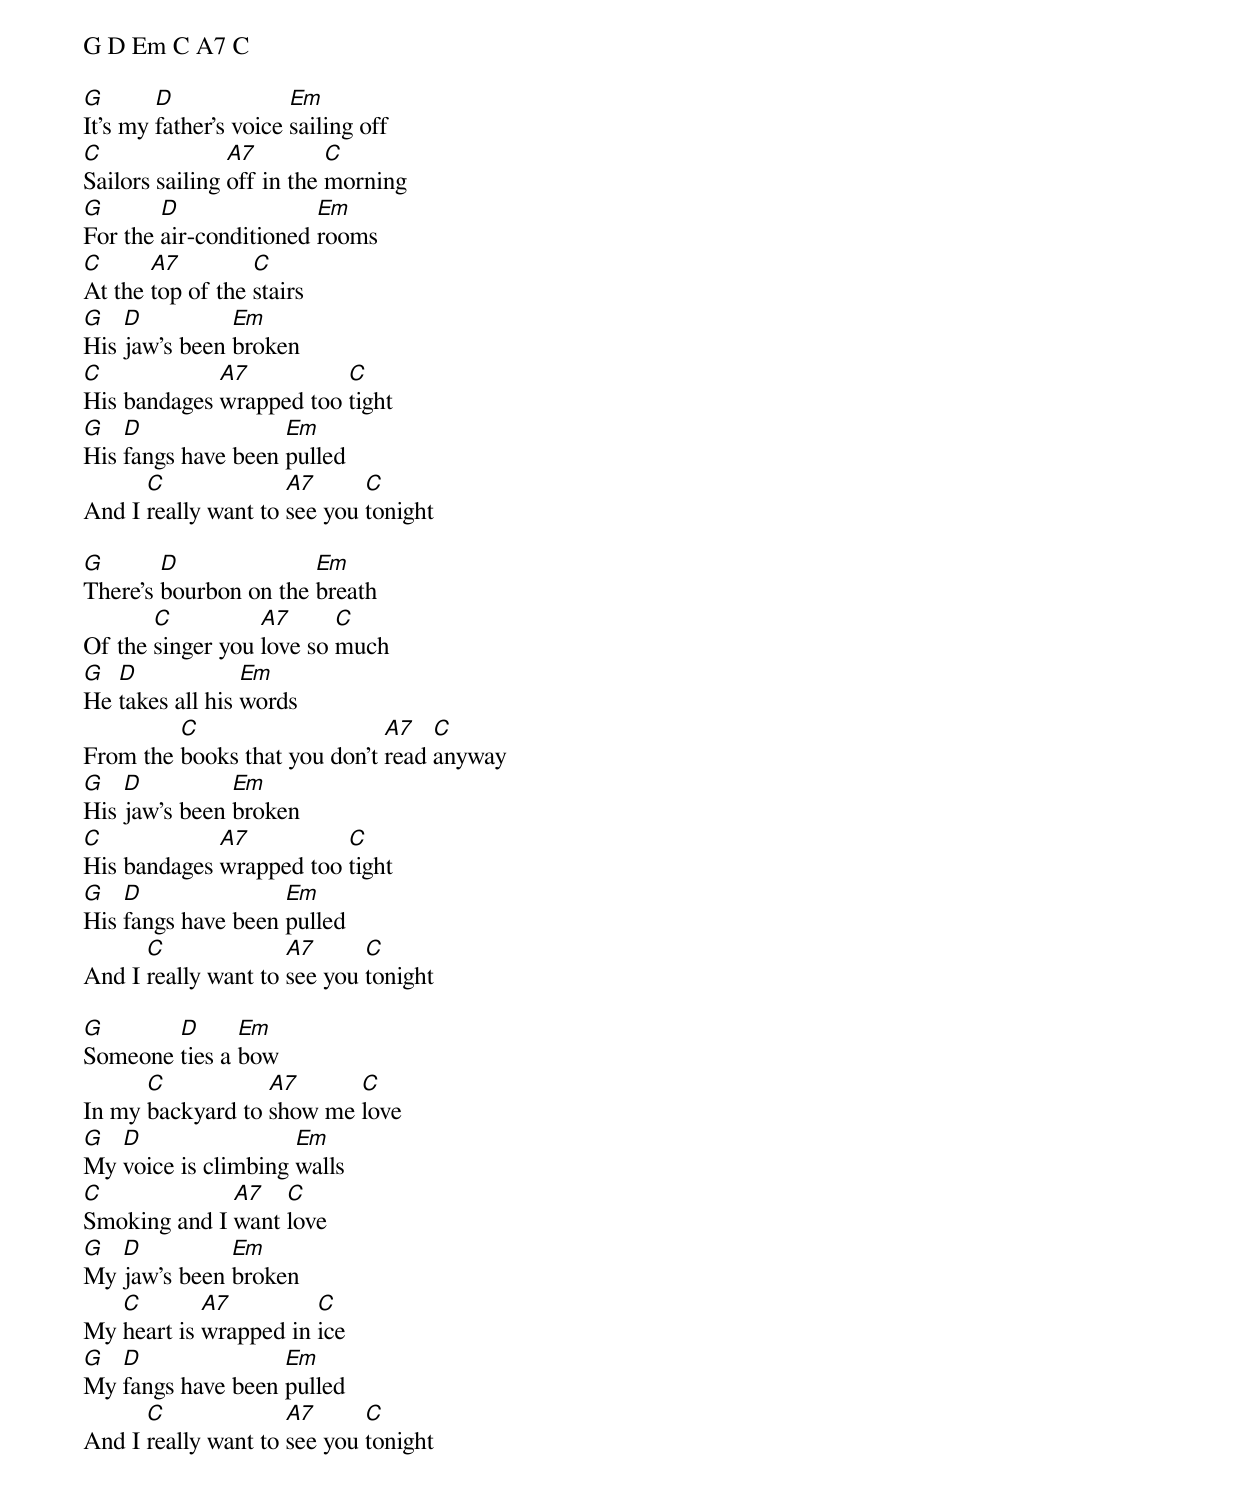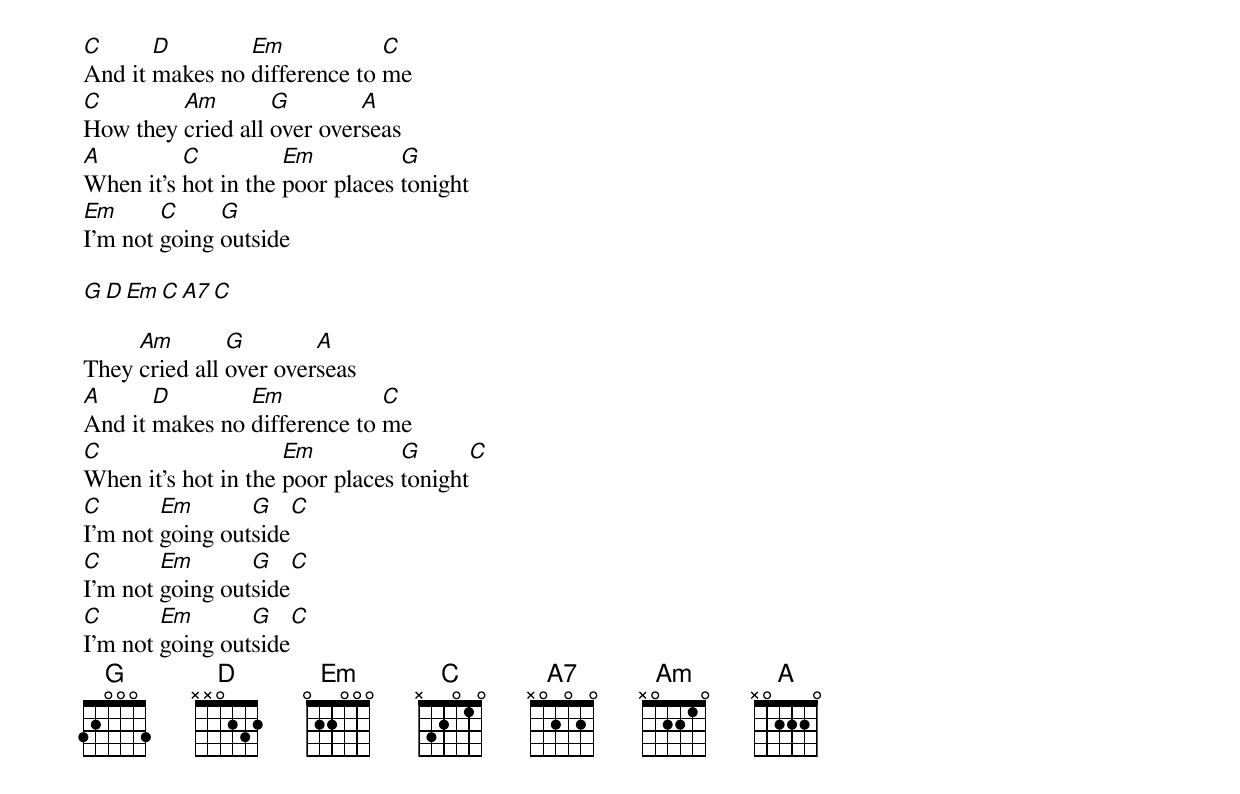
G D Em C A7 C

G       D              Em
It's my father's voice sailing off
C               A7         C
Sailors sailing off in the morning
G       D               Em
For the air-conditioned rooms
C      A7         C
At the top of the stairs
G   D          Em
His jaw's been broken
C            A7          C
His bandages wrapped too tight
G   D               Em
His fangs have been pulled
      C              A7      C
And I really want to see you tonight

G       D              Em
There's bourbon on the breath
       C          A7      C
Of the singer you love so much
G  D             Em
He takes all his words
         C                    A7   C
From the books that you don't read anyway
G   D          Em
His jaw's been broken
C            A7          C
His bandages wrapped too tight
G   D               Em
His fangs have been pulled
      C              A7      C
And I really want to see you tonight

G       D      Em
Someone ties a bow
      C           A7      C
In my backyard to show me love
G  D                 Em
My voice is climbing walls
C             A7   C
Smoking and I want love
G  D          Em
My jaw's been broken
   C        A7         C
My heart is wrapped in ice
G  D               Em
My fangs have been pulled
      C              A7      C
And I really want to see you tonight

C      D        Em            C
And it makes no difference to me
C        Am        G        A
How they cried all over overseas
A         C          Em          G
When it's hot in the poor places tonight
Em      C     G
I'm not going outside

G D Em C A7 C

     Am        G        A
They cried all over overseas
A      D        Em            C
And it makes no difference to me
C                    Em          G      C
When it's hot in the poor places tonight
C       Em       G      C
I'm not going outside
C       Em       G      C
I'm not going outside
C       Em       G      C
I'm not going outside
